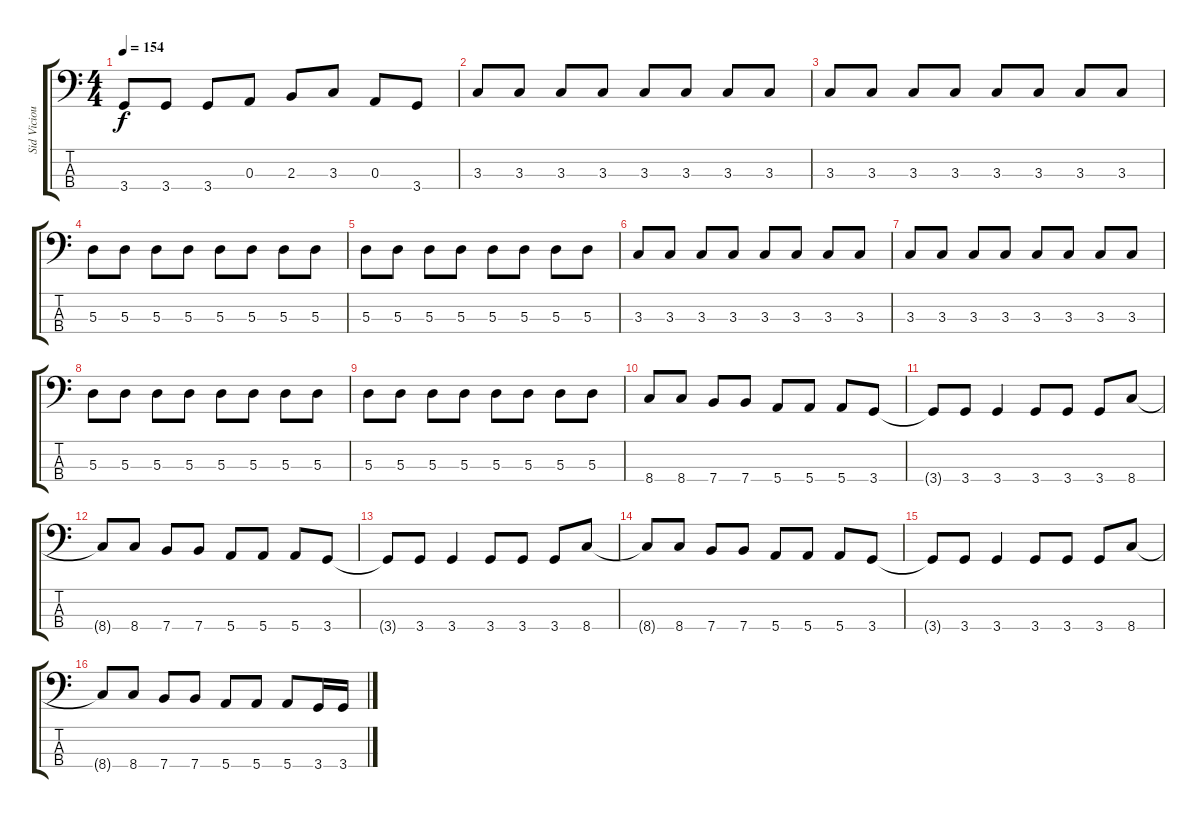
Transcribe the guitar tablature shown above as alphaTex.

\track ("Sid Vicious" "Sid Viciou") {instrument electricbasspick}
\staff {score tabs}
\tuning (G2 D2 A1 E1) {hide}
\ts (4 4)
\tempo 154
\clef f4
\ks c
3.4.8{dy f} 3.4.8 3.4.8 0.3.8 2.3.8 3.3.8 0.3.8 3.4.8 |
3.3.8 3.3.8 3.3.8 3.3.8 3.3.8 3.3.8 3.3.8 3.3.8 |
3.3.8 3.3.8 3.3.8 3.3.8 3.3.8 3.3.8 3.3.8 3.3.8 |
5.3.8 5.3.8 5.3.8 5.3.8 5.3.8 5.3.8 5.3.8 5.3.8 |
5.3.8 5.3.8 5.3.8 5.3.8 5.3.8 5.3.8 5.3.8 5.3.8 |
3.3.8 3.3.8 3.3.8 3.3.8 3.3.8 3.3.8 3.3.8 3.3.8 |
3.3.8 3.3.8 3.3.8 3.3.8 3.3.8 3.3.8 3.3.8 3.3.8 |
5.3.8 5.3.8 5.3.8 5.3.8 5.3.8 5.3.8 5.3.8 5.3.8 |
5.3.8 5.3.8 5.3.8 5.3.8 5.3.8 5.3.8 5.3.8 5.3.8 |
8.4.8 8.4.8 7.4.8 7.4.8 5.4.8 5.4.8 5.4.8 3.4.8 |
3.4{t}.8 3.4.8 3.4.4 3.4.8 3.4.8 3.4.8 8.4.8 |
8.4{t}.8 8.4.8 7.4.8 7.4.8 5.4.8 5.4.8 5.4.8 3.4.8 |
3.4{t}.8 3.4.8 3.4.4 3.4.8 3.4.8 3.4.8 8.4.8 |
8.4{t}.8 8.4.8 7.4.8 7.4.8 5.4.8 5.4.8 5.4.8 3.4.8 |
3.4{t}.8 3.4.8 3.4.4 3.4.8 3.4.8 3.4.8 8.4.8 |
8.4{t}.8 8.4.8 7.4.8 7.4.8 5.4.8 5.4.8 5.4.8 3.4.16 3.4.16
